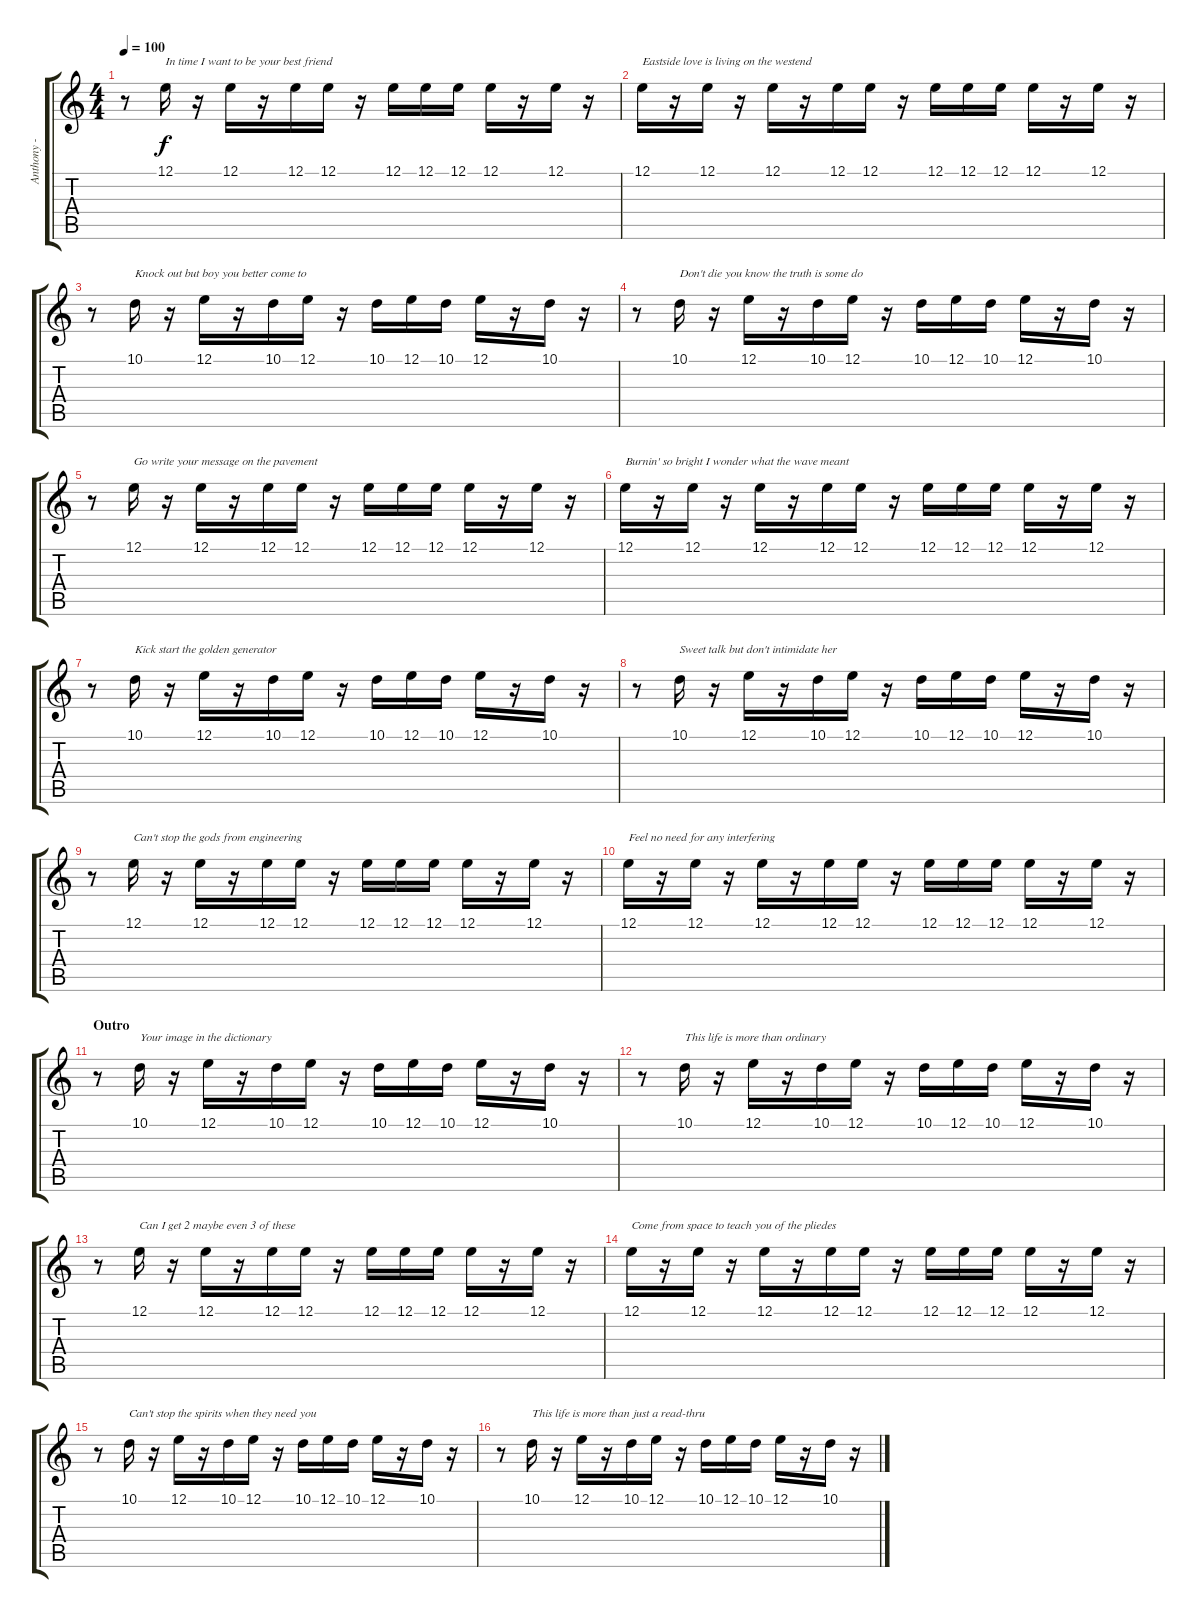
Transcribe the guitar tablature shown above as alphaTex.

\track ("Anthony - Vocals" "Anthony - ") {instrument trumpet}
\staff {score tabs}
\tuning (E4 B3 G3 D3 A2 E2) {hide}
\ts (4 4)
\tempo 100
\clef g2
\ks c
r.8{dy f} 12.1.16{txt "In time I want to be your best friend "} r.16 12.1.16 r.16 12.1.16 12.1.16 r.16 12.1.16 12.1.16 12.1.16 12.1.16 r.16 12.1.16 r.16 |
12.1.16{txt "Eastside love is living on the westend "} r.16 12.1.16 r.16 12.1.16 r.16 12.1.16 12.1.16 r.16 12.1.16 12.1.16 12.1.16 12.1.16 r.16 12.1.16 r.16 |
r.8 10.1.16{txt "Knock out but boy you better come to "} r.16 12.1.16 r.16 10.1.16 12.1.16 r.16 10.1.16 12.1.16 10.1.16 12.1.16 r.16 10.1.16 r.16 |
r.8 10.1.16{txt "Don't die you know the truth is some do "} r.16 12.1.16 r.16 10.1.16 12.1.16 r.16 10.1.16 12.1.16 10.1.16 12.1.16 r.16 10.1.16 r.16 |
r.8 12.1.16{txt "Go write your message on the pavement "} r.16 12.1.16 r.16 12.1.16 12.1.16 r.16 12.1.16 12.1.16 12.1.16 12.1.16 r.16 12.1.16 r.16 |
12.1.16{txt "Burnin' so bright I wonder what the wave meant "} r.16 12.1.16 r.16 12.1.16 r.16 12.1.16 12.1.16 r.16 12.1.16 12.1.16 12.1.16 12.1.16 r.16 12.1.16 r.16 |
r.8 10.1.16{txt "Kick start the golden generator "} r.16 12.1.16 r.16 10.1.16 12.1.16 r.16 10.1.16 12.1.16 10.1.16 12.1.16 r.16 10.1.16 r.16 |
r.8 10.1.16{txt "Sweet talk but don't intimidate her "} r.16 12.1.16 r.16 10.1.16 12.1.16 r.16 10.1.16 12.1.16 10.1.16 12.1.16 r.16 10.1.16 r.16 |
r.8 12.1.16{txt "Can't stop the gods from engineering "} r.16 12.1.16 r.16 12.1.16 12.1.16 r.16 12.1.16 12.1.16 12.1.16 12.1.16 r.16 12.1.16 r.16 |
12.1.16{txt "Feel no need for any interfering "} r.16 12.1.16 r.16 12.1.16 r.16 12.1.16 12.1.16 r.16 12.1.16 12.1.16 12.1.16 12.1.16 r.16 12.1.16 r.16 |
\section ("" "Outro")
r.8 10.1.16{txt "Your image in the dictionary "} r.16 12.1.16 r.16 10.1.16 12.1.16 r.16 10.1.16 12.1.16 10.1.16 12.1.16 r.16 10.1.16 r.16 |
r.8 10.1.16{txt "This life is more than ordinary "} r.16 12.1.16 r.16 10.1.16 12.1.16 r.16 10.1.16 12.1.16 10.1.16 12.1.16 r.16 10.1.16 r.16 |
r.8 12.1.16{txt "Can I get 2 maybe even 3 of these "} r.16 12.1.16 r.16 12.1.16 12.1.16 r.16 12.1.16 12.1.16 12.1.16 12.1.16 r.16 12.1.16 r.16 |
12.1.16{txt "Come from space to teach you of the pliedes "} r.16 12.1.16 r.16 12.1.16 r.16 12.1.16 12.1.16 r.16 12.1.16 12.1.16 12.1.16 12.1.16 r.16 12.1.16 r.16 |
r.8 10.1.16{txt "Can't stop the spirits when they need you "} r.16 12.1.16 r.16 10.1.16 12.1.16 r.16 10.1.16 12.1.16 10.1.16 12.1.16 r.16 10.1.16 r.16 |
r.8 10.1.16{txt "This life is more than just a read-thru"} r.16 12.1.16 r.16 10.1.16 12.1.16 r.16 10.1.16 12.1.16 10.1.16 12.1.16 r.16 10.1.16 r.16
